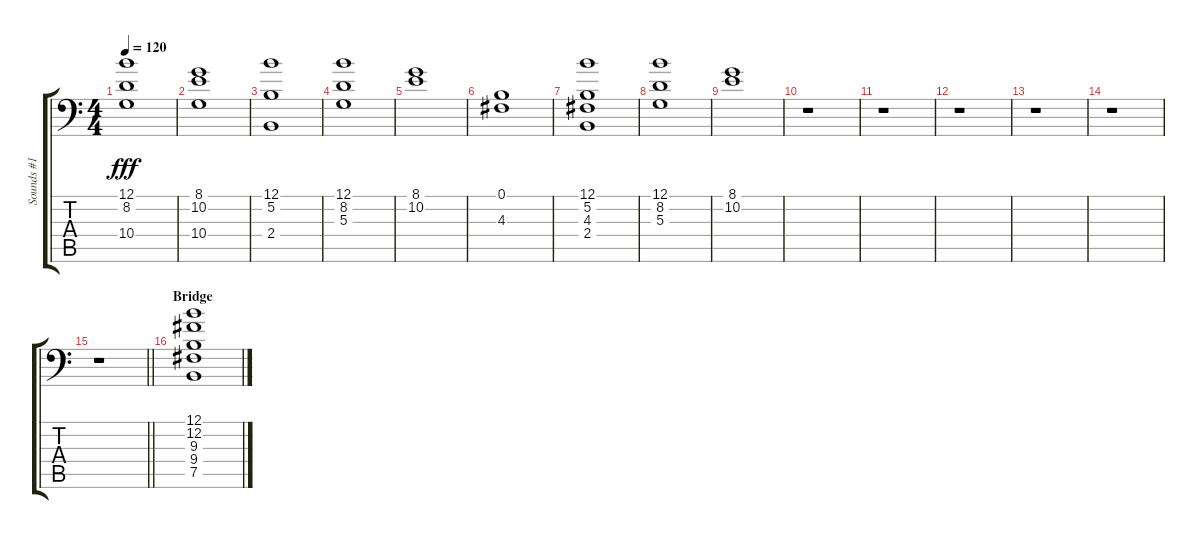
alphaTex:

\track ("Sounds #1" "Sounds #1") {instrument stringensemble2}
\staff {score tabs}
\tuning (B3 Gb3 D3 A2 E2 A1) {hide}
\ts (4 4)
\tempo 120
\clef f4
\ks c
(12.1 8.2 10.4).1{dy fff} |
(8.1 10.2 10.4).1 |
(12.1 5.2 2.4).1 |
(12.1 8.2 5.3).1 |
(8.1 10.2).1 |
(0.1 4.3).1 |
(12.1 5.2 4.3 2.4).1 |
(12.1 8.2 5.3).1 |
(8.1 10.2).1 |
r.1 |
r.1 |
r.1 |
r.1 |
r.1 |
\barLineRight lightlight
r.1 |
\section ("" "Bridge")
(12.1 12.2 9.3 9.4 7.5).1
